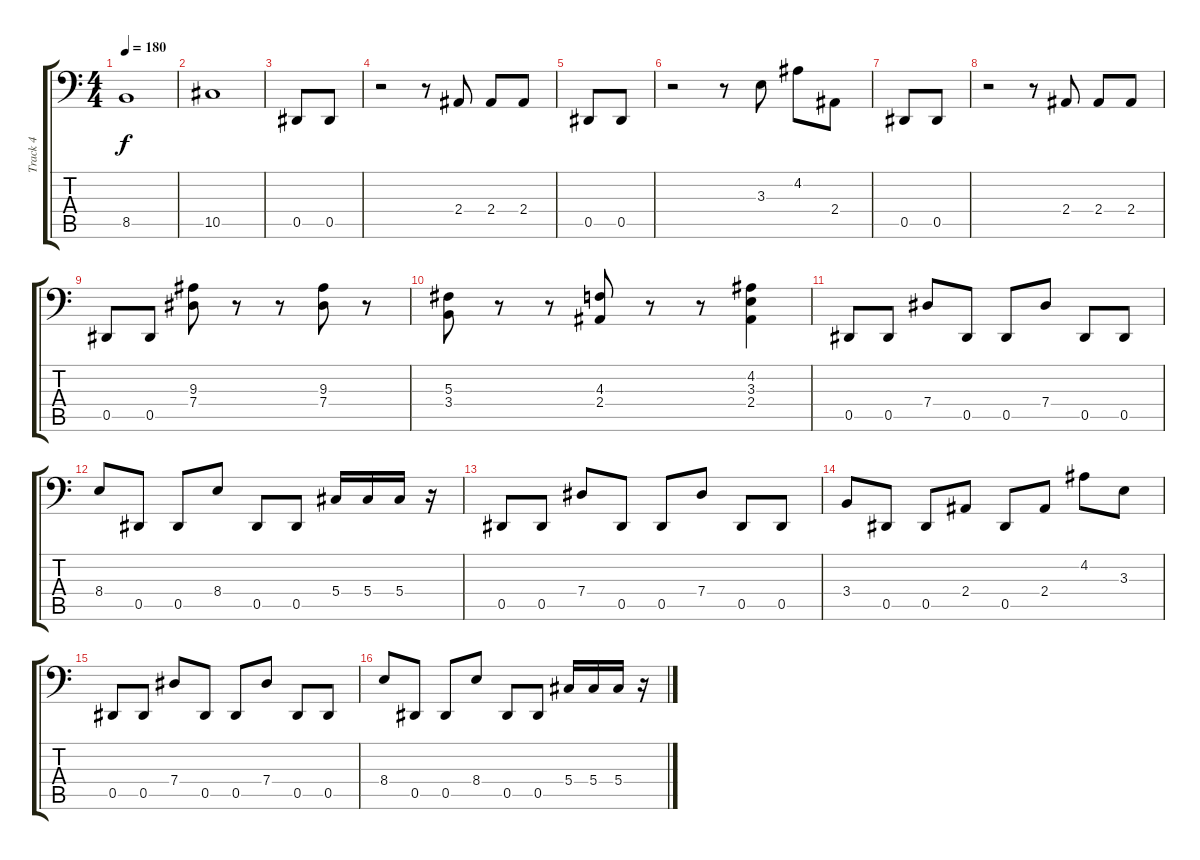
\track ("Track 4" "Track 4") {instrument electricbasspick}
\staff {score tabs}
\tuning (B2 Gb2 Db2 Ab1 Eb1 Bb0) {hide}
\ts (4 4)
\tempo 180
\clef f4
\ks c
8.5.1{dy f} |
10.5.1 |
0.5.8 0.5.8 |
r.2 r.8 2.4.8 2.4.8 2.4.8 |
0.5.8 0.5.8 |
r.2 r.8 3.3.8 4.2.8 2.4.8 |
0.5.8 0.5.8 |
r.2 r.8 2.4.8 2.4.8 2.4.8 |
0.5.8 0.5.8 (9.3 7.4).8 r.8 r.8 (9.3 7.4).8 r.8 |
(5.3 3.4).8 r.8 r.8 (4.3 2.4).8 r.8 r.8 (4.2 3.3 2.4).4 |
0.5.8 0.5.8 7.4.8 0.5.8 0.5.8 7.4.8 0.5.8 0.5.8 |
8.4.8 0.5.8 0.5.8 8.4.8 0.5.8 0.5.8 5.4.16 5.4.16 5.4.16 r.16 |
0.5.8 0.5.8 7.4.8 0.5.8 0.5.8 7.4.8 0.5.8 0.5.8 |
3.4.8 0.5.8 0.5.8 2.4.8 0.5.8 2.4.8 4.2.8 3.3.8 |
0.5.8 0.5.8 7.4.8 0.5.8 0.5.8 7.4.8 0.5.8 0.5.8 |
8.4.8 0.5.8 0.5.8 8.4.8 0.5.8 0.5.8 5.4.16 5.4.16 5.4.16 r.16
